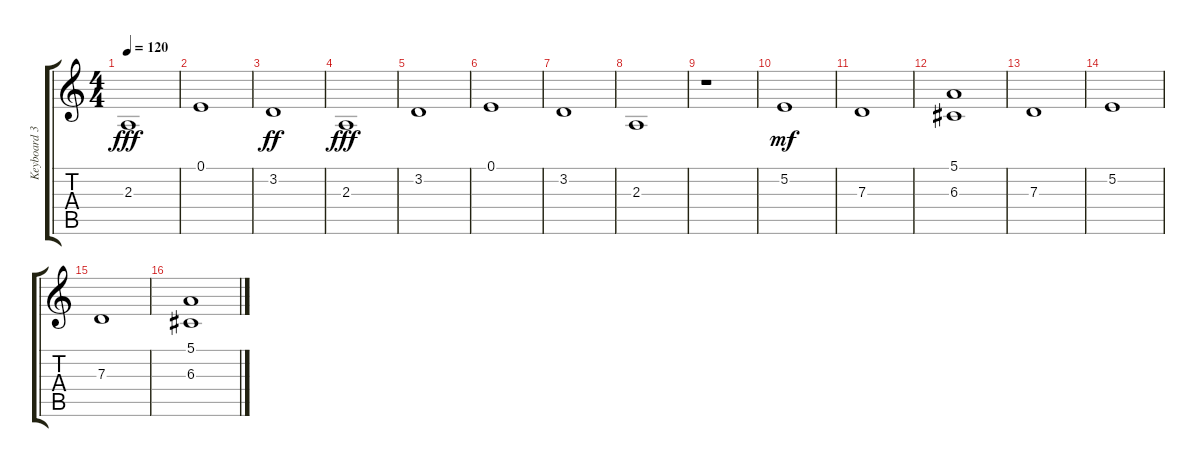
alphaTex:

\track ("Keyboard 3" "Keyboard 3") {instrument stringensemble1}
\staff {score tabs}
\tuning (E4 B3 G3 D3 A2 E2) {hide}
\ts (4 4)
\tempo 120
\clef g2
\ks c
2.3.1{dy fff} |
0.1.1 |
3.2.1{dy ff} |
2.3.1{dy fff} |
3.2.1 |
0.1.1 |
3.2.1 |
2.3.1 |
r.1 |
5.2.1{dy mf instrument pad8sweep} |
7.3.1 |
(5.1 6.3).1 |
7.3.1 |
5.2.1 |
7.3.1 |
(5.1 6.3).1
